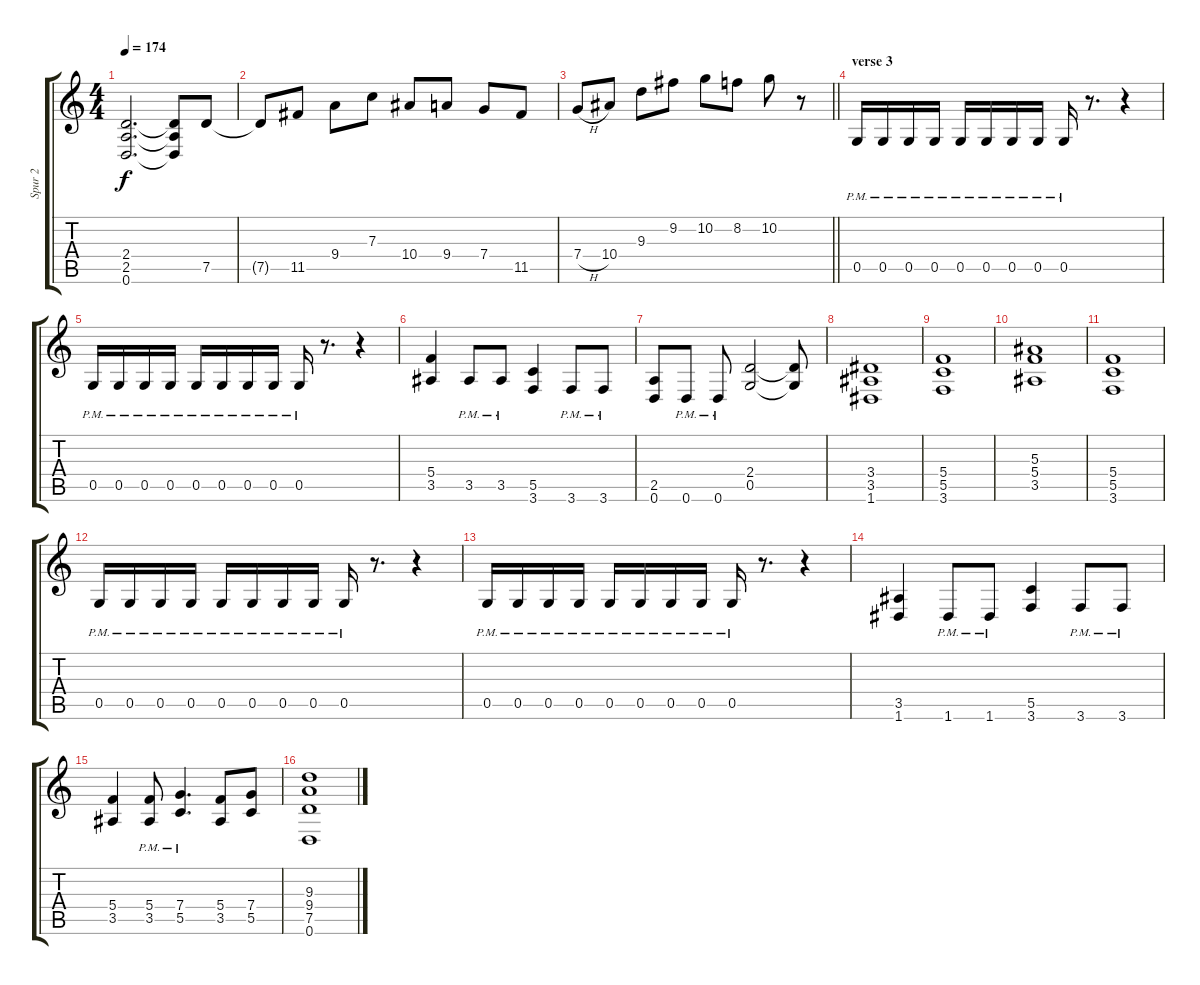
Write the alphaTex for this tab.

\track ("Spur 2" "Spur 2") {instrument distortionguitar}
\staff {score tabs}
\tuning (D4 A3 F3 C3 G2 D2) {hide}
\ts (4 4)
\tempo 174
\clef g2
\ks c
(2.4 2.5 0.6).2{d dy f} (2.4{t} 2.5{t} 0.6{t}).8 7.5.8 |
7.5{t}.8 11.5.8 9.4.8 7.3.8 10.4.8 9.4.8 7.4.8 11.5.8 |
\barLineRight lightlight
7.4{h}.8 10.4.8 9.3.8 9.2.8 10.2.8 8.2.8 10.2.8 r.8 |
\section ("" "verse 3")
0.5{pm}.16 0.5{pm}.16 0.5{pm}.16 0.5{pm}.16 0.5{pm}.16 0.5{pm}.16 0.5{pm}.16 0.5{pm}.16 0.5{pm}.16 r.8{d} r.4 |
0.5{pm}.16 0.5{pm}.16 0.5{pm}.16 0.5{pm}.16 0.5{pm}.16 0.5{pm}.16 0.5{pm}.16 0.5{pm}.16 0.5{pm}.16 r.8{d} r.4 |
(5.4 3.5).4 3.5{pm}.8 3.5{pm}.8 (5.5 3.6).4 3.6{pm}.8 3.6{pm}.8 |
(2.5 0.6).8 0.6{pm}.8 0.6{pm}.8 (2.4 0.5).2 (2.4{t} 0.5{t}).8 |
(3.4 3.5 1.6).1 |
(5.4 5.5 3.6).1 |
(5.3 5.4 3.5).1 |
(5.4 5.5 3.6).1 |
0.5{pm}.16 0.5{pm}.16 0.5{pm}.16 0.5{pm}.16 0.5{pm}.16 0.5{pm}.16 0.5{pm}.16 0.5{pm}.16 0.5{pm}.16 r.8{d} r.4 |
0.5{pm}.16 0.5{pm}.16 0.5{pm}.16 0.5{pm}.16 0.5{pm}.16 0.5{pm}.16 0.5{pm}.16 0.5{pm}.16 0.5{pm}.16 r.8{d} r.4 |
(3.5 1.6).4 1.6{pm}.8 1.6{pm}.8 (5.5 3.6).4 3.6{pm}.8 3.6{pm}.8 |
(5.4 3.5).4 (5.4 3.5{pm}).8 (7.4 5.5{pm}).4{d} (5.4 3.5).8 (7.4 5.5).8 |
(9.3 9.4 7.5 0.6).1
